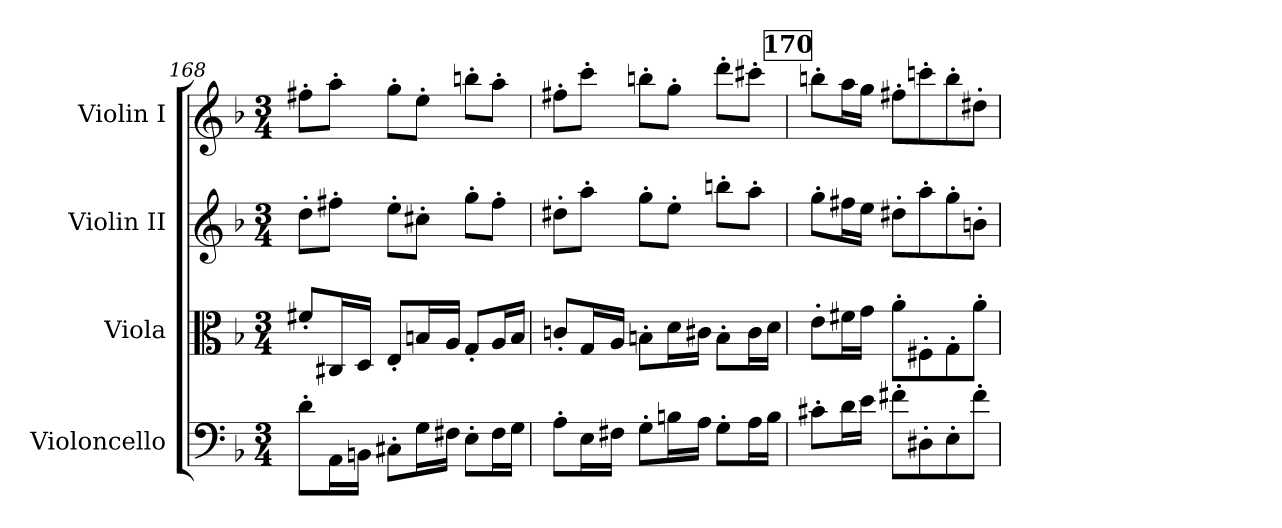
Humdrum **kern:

**kern	**kern	**kern	**kern
*part4	*part3	*part2	*part1
*staff4	*staff3	*staff2	*staff1
*I"Violoncello	*I"Viola	*I"Violin II	*I"Violin I
*I'Vc	*I'Vla	*I'Vln	*I'Vln
!!LO:LB:g=z
*clefF4	*clefC3	*clefG2	*clefG2
*k[b-]	*k[b-]	*k[b-]	*k[b-]
*M3/4	*M3/4	*M3/4	*M3/4
=168	=168	=168	=168
8d'\L	8f#X'/L	8dd'\L	8ff#X'\L
16AA\L	16C#X/L	8ff#X'\J	8aa'\J
16BBn\JJ	16D/JJ	.	.
8C#X'\L	8E'/L	8ee'\L	8gg'\L
16G\L	16Bn/L	8cc#X'\J	8ee'\J
16F#X\JJ	16A/JJ	.	.
8E'\L	8G'/L	8gg'\L	8bbn'\L
16F#\L	16A/L	8ff#'\J	8aa'\J
16G\JJ	16B/JJ	.	.
=169	=169	=169	=169
8A'\L	8cn'/L	8dd#X'\L	8ff#X'\L
16E\L	16G/L	8aa'\J	8ccc'\J
16F#X\JJ	16A/JJ	.	.
8G'\L	8Bn'\L	8gg'\L	8bbn'\L
16Bn\L	16d\L	8ee'\J	8gg'\J
16A\JJ	16c#X\JJ	.	.
8G'\L	8B'\L	8bbn'\L	8ddd'\L
16A\L	16c#\L	8aa'\J	8ccc#X'\J
16B\JJ	16d\JJ	.	.
!!LO:REH:place=s1:a:B:fs=14:t=170
=170	=170	=170	=170
8c#X'\L	8e'\L	8gg'\L	8bbn'\L
16d\L	16f#X\L	16ff#X\L	16aa\L
16e\JJ	16g\JJ	16ee\JJ	16gg\JJ
8f#X'\L	8a'\L	8dd#X'\L	8ff#X'\L
8D#X'\	8F#X'\	8aa'\	8cccn'\
8E'\	8G'\	8gg'\	8bb'\
8f#'\J	8a'\J	8bn'\J	8dd#X'\J
=	=	=	=
*-	*-	*-	*-
